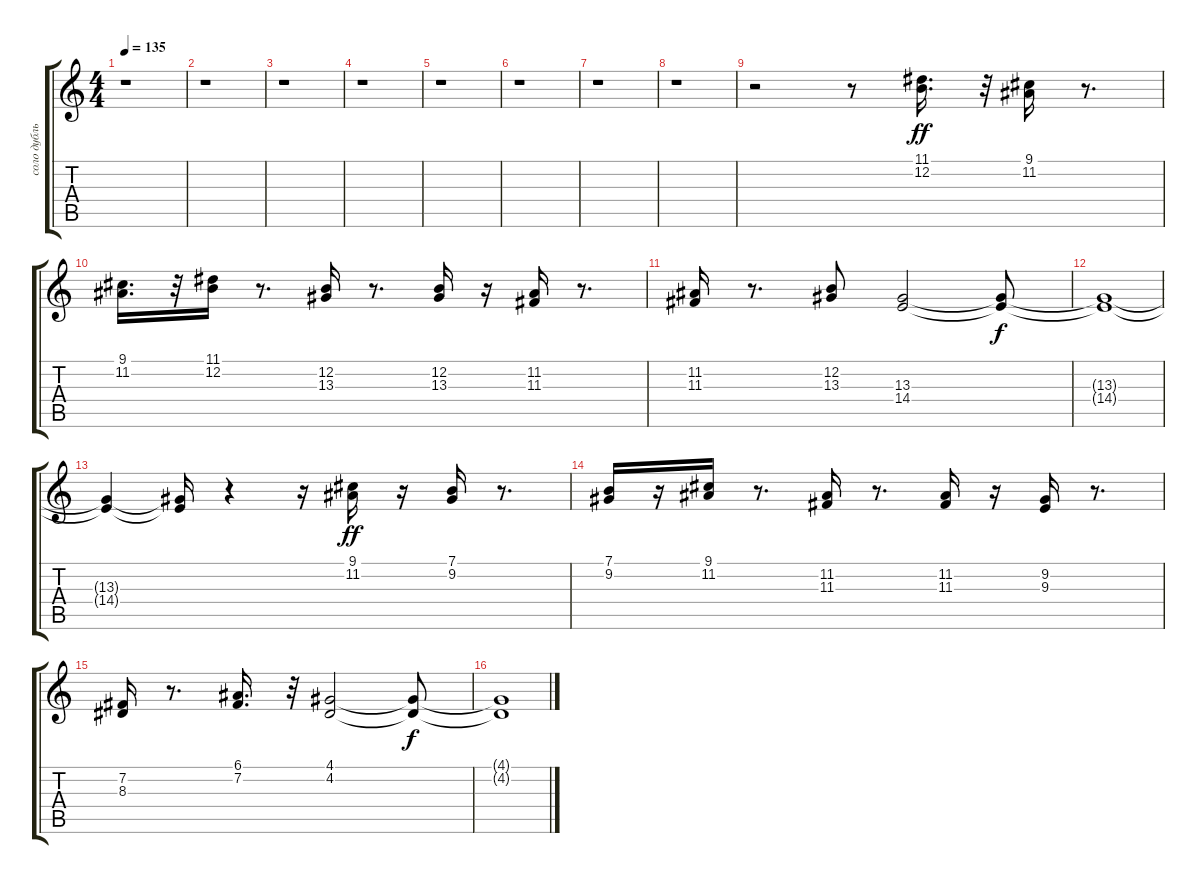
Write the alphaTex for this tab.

\track ("соло дубль 3" "соло дубль") {instrument electricpiano2}
\staff {score tabs}
\tuning (E4 B3 G3 D3 A2 E2) {hide}
\ts (4 4)
\tempo 135
\clef g2
\ks c
r.1{dy f} |
r.1 |
r.1 |
r.1 |
r.1 |
r.1 |
r.1 |
r.1 |
r.2 r.8 (11.1 12.2).16{d dy ff} r.32 (9.1 11.2).16 r.8{d} |
(9.1 11.2).16{d} r.32 (11.1 12.2).16 r.8{d} (12.2 13.3).16 r.8{d} (12.2 13.3).16 r.16 (11.2 11.3).16 r.8{d} |
(11.2 11.3).16 r.8{d} (12.2 13.3).8 (13.3 14.4).2 (13.3{t} 14.4{t}).8{dy f} |
(13.3{t} 14.4{t}).1 |
(13.3{t} 14.4{t}).4 (13.3{t} 14.4{t}).16 r.4 r.16 (9.1 11.2).16{dy ff} r.16 (7.1 9.2).16 r.8{d} |
(7.1 9.2).16 r.16 (9.1 11.2).16 r.8{d} (11.2 11.3).16 r.8{d} (11.2 11.3).16 r.16 (9.2 9.3).16 r.8{d} |
(7.2 8.3).16 r.8{d} (6.1 7.2).16{d} r.32 (4.1 4.2).2 (4.1{t} 4.2{t}).8{dy f} |
(4.1{t} 4.2{t}).1
